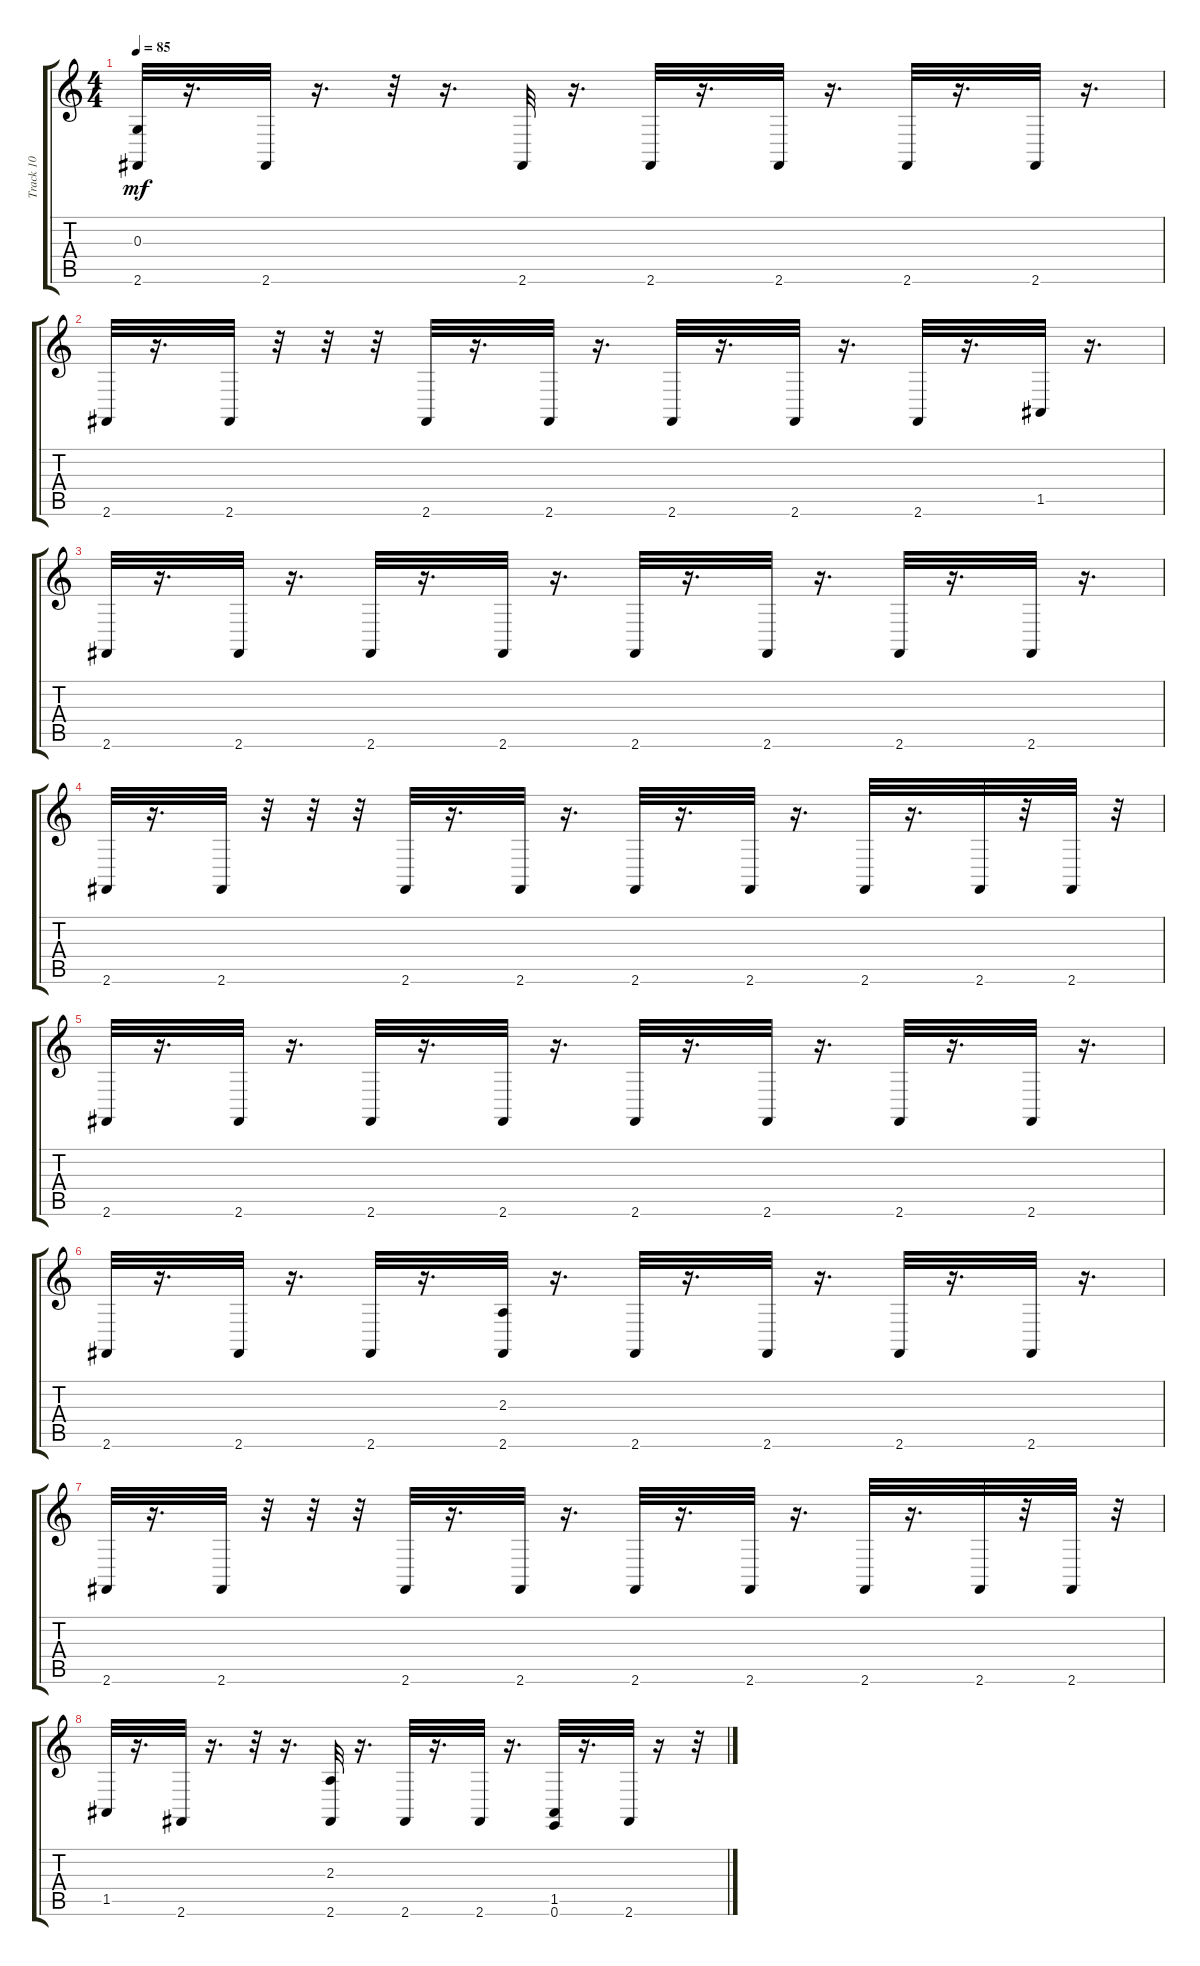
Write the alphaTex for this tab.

\track ("Track 10" "Track 10") {instrument acousticgrandpiano}
\staff {score tabs}
\tuning (E4 B3 G3 D3 A2 E2) {hide}
\ts (4 4)
\tempo 85
\clef g2
\ks c
(0.3 2.6).32{dy mf} r.16{d} 2.6.32 r.16{d} r.32 r.16{d} 2.6.32 r.16{d} 2.6.32 r.16{d} 2.6.32 r.16{d} 2.6.32 r.16{d} 2.6.32 r.16{d} |
2.6.32 r.16{d} 2.6.32 r.32 r.32 r.32 2.6.32 r.16{d} 2.6.32 r.16{d} 2.6.32 r.16{d} 2.6.32 r.16{d} 2.6.32 r.16{d} 1.5.32 r.16{d} |
2.6.32 r.16{d} 2.6.32 r.16{d} 2.6.32 r.16{d} 2.6.32 r.16{d} 2.6.32 r.16{d} 2.6.32 r.16{d} 2.6.32 r.16{d} 2.6.32 r.16{d} |
2.6.32 r.16{d} 2.6.32 r.32 r.32 r.32 2.6.32 r.16{d} 2.6.32 r.16{d} 2.6.32 r.16{d} 2.6.32 r.16{d} 2.6.32 r.16{d} 2.6.32 r.32 2.6.32 r.32 |
2.6.32 r.16{d} 2.6.32 r.16{d} 2.6.32 r.16{d} 2.6.32 r.16{d} 2.6.32 r.16{d} 2.6.32 r.16{d} 2.6.32 r.16{d} 2.6.32 r.16{d} |
2.6.32 r.16{d} 2.6.32 r.16{d} 2.6.32 r.16{d} (2.3 2.6).32 r.16{d} 2.6.32 r.16{d} 2.6.32 r.16{d} 2.6.32 r.16{d} 2.6.32 r.16{d} |
2.6.32 r.16{d} 2.6.32 r.32 r.32 r.32 2.6.32 r.16{d} 2.6.32 r.16{d} 2.6.32 r.16{d} 2.6.32 r.16{d} 2.6.32 r.16{d} 2.6.32 r.32 2.6.32 r.32 |
1.5.32 r.16{d} 2.6.32 r.16{d} r.32 r.16{d} (2.3 2.6).32 r.16{d} 2.6.32 r.16{d} 2.6.32 r.16{d} (1.5 0.6).32 r.16{d} 2.6.32 r.16 r.32
